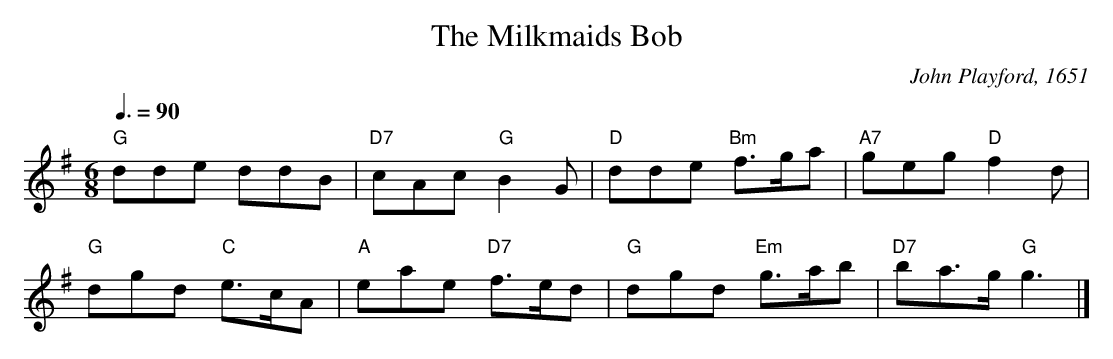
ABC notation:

X:1
T:The Milkmaids Bob
C:John Playford, 1651
M:6/8
L:1/8
Q:3/8=90
K:G
"G"dde ddB | "D7"cAc "G"B2 G | "D"dde "Bm"f>ga | "A7"geg "D"f2d |
"G"dgd "C"e>cA | "A"eae "D7"f>ed | "G"dgd "Em"g>ab | "D7"ba>g "G"g3 |]
